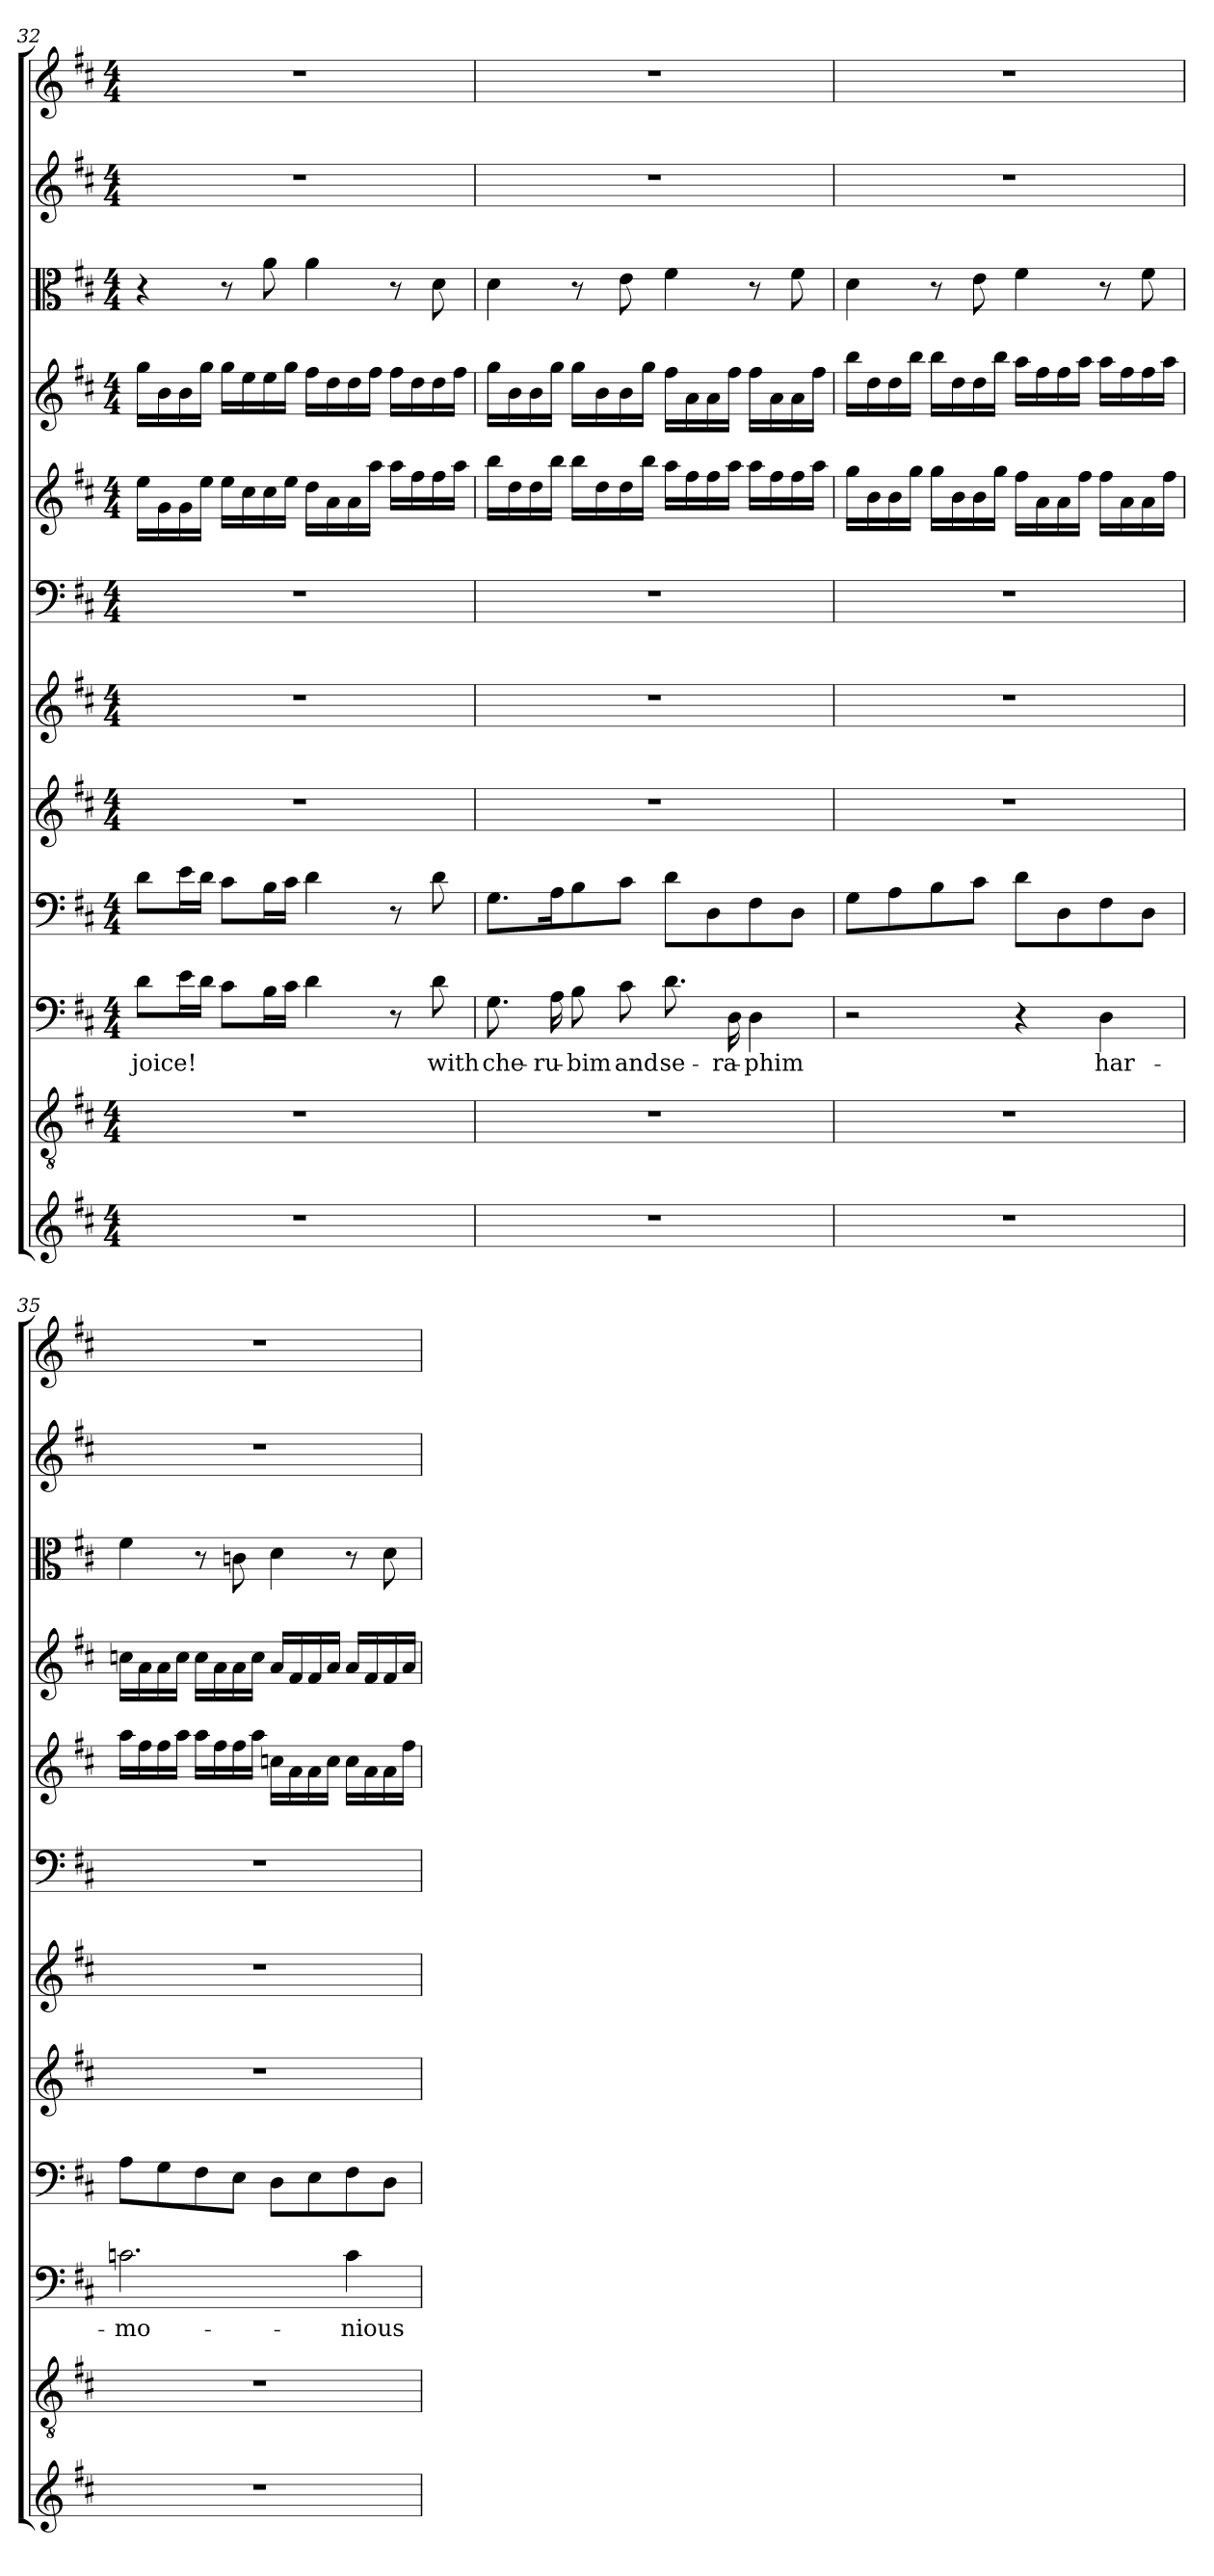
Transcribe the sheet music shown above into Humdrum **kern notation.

**kern	**kern	**kern	**text	**kern	**kern	**kern	**kern	**kern	**kern	**kern	**kern	**kern
*part12	*part11	*part10	*part10	*part9	*part8	*part7	*part6	*part5	*part4	*part3	*part2	*part1
*staff12	*staff11	*staff10	*staff10	*staff9	*staff8	*staff7	*staff6	*staff5	*staff4	*staff3	*staff2	*staff1
*clefG2	*clefGv2	*clefF4	*	*clefF4	*clefG2	*clefG2	*clefF4	*clefG2	*clefG2	*clefC3	*clefG2	*clefG2
*k[f#c#]	*k[f#c#]	*k[f#c#]	*	*k[f#c#]	*k[f#c#]	*k[f#c#]	*k[f#c#]	*k[f#c#]	*k[f#c#]	*k[f#c#]	*k[f#c#]	*k[f#c#]
*D:	*D:	*D:	*	*D:	*D:	*D:	*D:	*D:	*D:	*D:	*D:	*D:
*M4/4	*M4/4	*M4/4	*	*M4/4	*M4/4	*M4/4	*M4/4	*M4/4	*M4/4	*M4/4	*M4/4	*M4/4
=32	=32	=32	=32	=32	=32	=32	=32	=32	=32	=32	=32	=32
1r	1r	8d\L	-joice!	8d\L	1r	1r	1r	16ee\LL	16gg\LL	4r	1r	1r
.	.	.	.	.	.	.	.	16g\	16b\	.	.	.
.	.	16e\L	.	16e\L	.	.	.	16g\	16b\	.	.	.
.	.	16d\JJ	.	16d\JJ	.	.	.	16ee\JJ	16gg\JJ	.	.	.
.	.	8c#\L	.	8c#\L	.	.	.	16ee\LL	16gg\LL	8r	.	.
.	.	.	.	.	.	.	.	16cc#\	16ee\	.	.	.
.	.	16B\L	.	16B\L	.	.	.	16cc#\	16ee\	8a\	.	.
.	.	16c#\JJ	.	16c#\JJ	.	.	.	16ee\JJ	16gg\JJ	.	.	.
.	.	4d\	.	4d\	.	.	.	16dd\LL	16ff#\LL	4a\	.	.
.	.	.	.	.	.	.	.	16a\	16dd\	.	.	.
.	.	.	.	.	.	.	.	16a\	16dd\	.	.	.
.	.	.	.	.	.	.	.	16aa\JJ	16ff#\JJ	.	.	.
.	.	8r	.	8r	.	.	.	16aa\LL	16ff#\LL	8r	.	.
.	.	.	.	.	.	.	.	16ff#\	16dd\	.	.	.
.	.	8d\	with	8d\	.	.	.	16ff#\	16dd\	8d\	.	.
.	.	.	.	.	.	.	.	16aa\JJ	16ff#\JJ	.	.	.
=33	=33	=33	=33	=33	=33	=33	=33	=33	=33	=33	=33	=33
1r	1r	8.G\	che-	8.G\L	1r	1r	1r	16bb\LL	16gg\LL	4d\	1r	1r
.	.	.	.	.	.	.	.	16dd\	16b\	.	.	.
.	.	.	.	.	.	.	.	16dd\	16b\	.	.	.
.	.	16A\	-ru-	16A\K	.	.	.	16bb\JJ	16gg\JJ	.	.	.
.	.	8B\	-bim	8B\	.	.	.	16bb\LL	16gg\LL	8r	.	.
.	.	.	.	.	.	.	.	16dd\	16b\	.	.	.
.	.	8c#\	and	8c#\J	.	.	.	16dd\	16b\	8e\	.	.
.	.	.	.	.	.	.	.	16bb\JJ	16gg\JJ	.	.	.
.	.	8.d\	se-	8d\L	.	.	.	16aa\LL	16ff#\LL	4f#\	.	.
.	.	.	.	.	.	.	.	16ff#\	16a\	.	.	.
.	.	.	.	8D\	.	.	.	16ff#\	16a\	.	.	.
.	.	16D\	-ra-	.	.	.	.	16aa\JJ	16ff#\JJ	.	.	.
.	.	4D\	-phim	8F#\	.	.	.	16aa\LL	16ff#\LL	8r	.	.
.	.	.	.	.	.	.	.	16ff#\	16a\	.	.	.
.	.	.	.	8D\J	.	.	.	16ff#\	16a\	8f#\	.	.
.	.	.	.	.	.	.	.	16aa\JJ	16ff#\JJ	.	.	.
=34	=34	=34	=34	=34	=34	=34	=34	=34	=34	=34	=34	=34
1r	1r	2r	.	8G\L	1r	1r	1r	16gg\LL	16bb\LL	4d\	1r	1r
.	.	.	.	.	.	.	.	16b\	16dd\	.	.	.
.	.	.	.	8A\	.	.	.	16b\	16dd\	.	.	.
.	.	.	.	.	.	.	.	16gg\JJ	16bb\JJ	.	.	.
.	.	.	.	8B\	.	.	.	16gg\LL	16bb\LL	8r	.	.
.	.	.	.	.	.	.	.	16b\	16dd\	.	.	.
.	.	.	.	8c#\J	.	.	.	16b\	16dd\	8e\	.	.
.	.	.	.	.	.	.	.	16gg\JJ	16bb\JJ	.	.	.
.	.	4r	.	8d\L	.	.	.	16ff#\LL	16aa\LL	4f#\	.	.
.	.	.	.	.	.	.	.	16a\	16ff#\	.	.	.
.	.	.	.	8D\	.	.	.	16a\	16ff#\	.	.	.
.	.	.	.	.	.	.	.	16ff#\JJ	16aa\JJ	.	.	.
.	.	4D\	har-	8F#\	.	.	.	16ff#\LL	16aa\LL	8r	.	.
.	.	.	.	.	.	.	.	16a\	16ff#\	.	.	.
.	.	.	.	8D\J	.	.	.	16a\	16ff#\	8f#\	.	.
.	.	.	.	.	.	.	.	16ff#\JJ	16aa\JJ	.	.	.
=35	=35	=35	=35	=35	=35	=35	=35	=35	=35	=35	=35	=35
1r	1r	2.cn\	-mo-	8A\L	1r	1r	1r	16aa\LL	16ccn\LL	4f#\	1r	1r
.	.	.	.	.	.	.	.	16ff#\	16a\	.	.	.
.	.	.	.	8G\	.	.	.	16ff#\	16a\	.	.	.
.	.	.	.	.	.	.	.	16aa\JJ	16cc\JJ	.	.	.
.	.	.	.	8F#\	.	.	.	16aa\LL	16cc\LL	8r	.	.
.	.	.	.	.	.	.	.	16ff#\	16a\	.	.	.
.	.	.	.	8E\J	.	.	.	16ff#\	16a\	8cn\	.	.
.	.	.	.	.	.	.	.	16aa\JJ	16cc\JJ	.	.	.
.	.	.	.	8D\L	.	.	.	16ccn\LL	16a/LL	4d\	.	.
.	.	.	.	.	.	.	.	16a\	16f#/	.	.	.
.	.	.	.	8E\	.	.	.	16a\	16f#/	.	.	.
.	.	.	.	.	.	.	.	16cc\JJ	16a/JJ	.	.	.
.	.	4c\	-nious	8F#\	.	.	.	16cc\LL	16a/LL	8r	.	.
.	.	.	.	.	.	.	.	16a\	16f#/	.	.	.
.	.	.	.	8D\J	.	.	.	16a\	16f#/	8d\	.	.
.	.	.	.	.	.	.	.	16ff#\JJ	16a/JJ	.	.	.
=	=	=	=	=	=	=	=	=	=	=	=	=
*-	*-	*-	*-	*-	*-	*-	*-	*-	*-	*-	*-	*-
